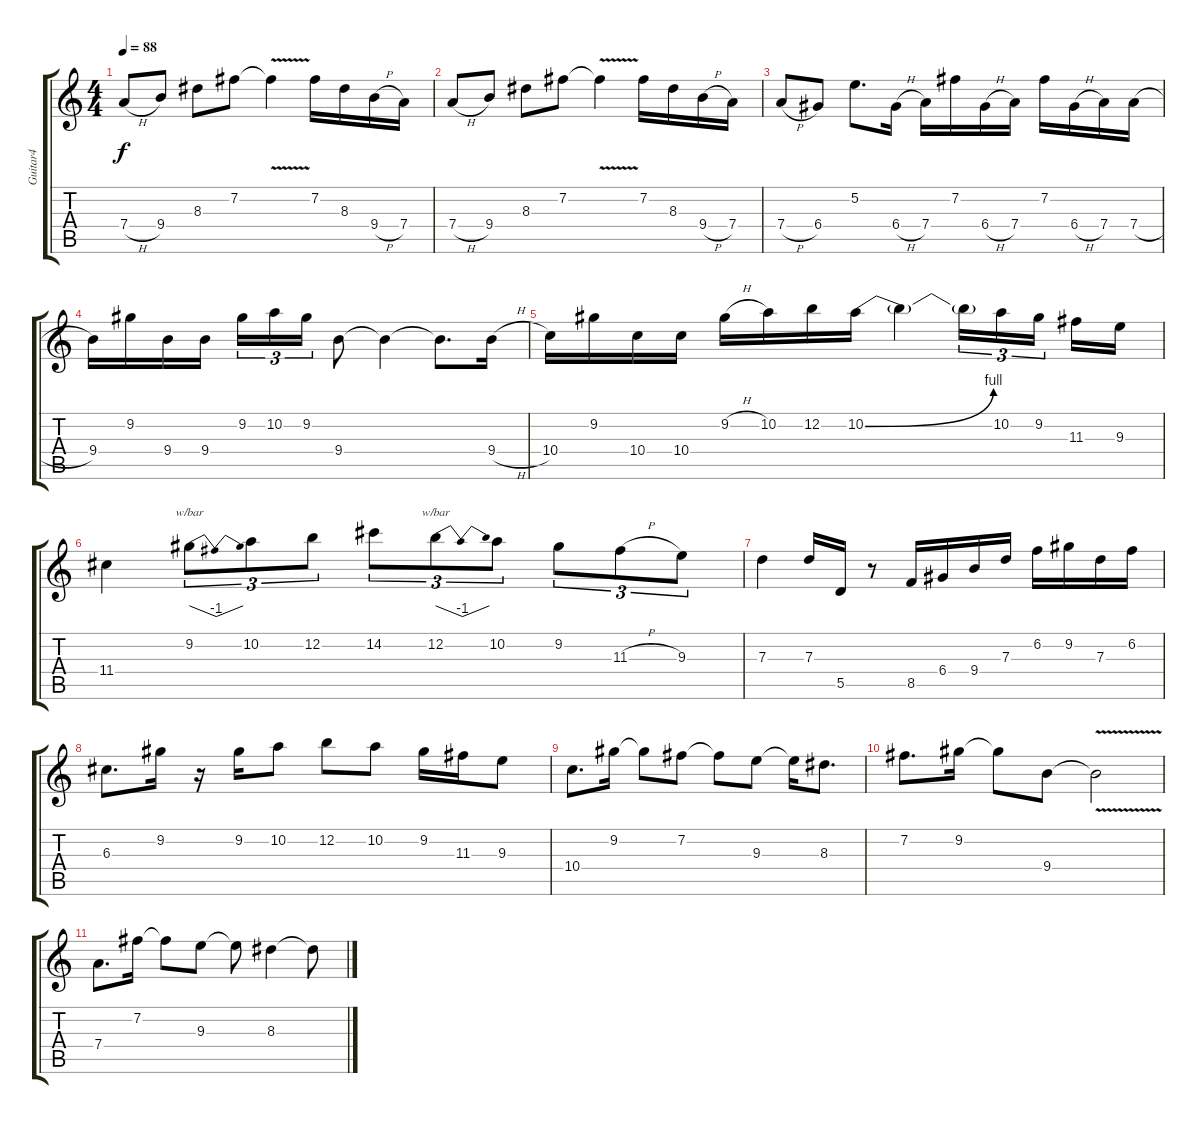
\track ("Guitar4" "Guitar4") {instrument distortionguitar}
\staff {score tabs}
\tuning (E4 B3 G3 D3 A2 E2) {hide}
\ts (4 4)
\tempo 88
\clef g2
\ks c
7.4{h}.8{dy f} 9.4.8 8.3.8 7.2.8 7.2{v t}.4 7.2.16 8.3.16 9.4{h}.16 7.4.16 |
7.4{h}.8 9.4.8 8.3.8 7.2.8 7.2{v t}.4 7.2.16 8.3.16 9.4{h}.16 7.4.16 |
7.4{h}.8 6.4.8 5.2.8{d} 6.4{h}.16 7.4.16 7.2.16 6.4{h}.16 7.4.16 7.2.16 6.4{h}.16 7.4.16 7.4{h}.16 |
9.4.16 9.2.16 9.4.16 9.4.16 9.2.16{tu (3 2)} 10.2.16{tu (3 2)} 9.2.16{tu (3 2)} 9.4.8 9.4{t}.4 9.4{t}.8{d} 9.4{h}.16 |
10.4.16 9.2.16 10.4.16 10.4.16 9.2{h}.16 10.2.16 12.2.16 10.2{be (bend 0 0 60 4)}.16 10.2{t}.4 10.2{t}.16{tu (3 2)} 10.2.16{tu (3 2)} 9.2.16{tu (3 2) beam splitsecondary} 11.3.16 9.3.16 |
11.4.4 9.2.8{tu (3 2) tbe (dip default 0 0 30 -4 60 0)} 10.2.8{tu (3 2)} 12.2.8{tu (3 2)} 14.2.8{tu (3 2)} 12.2.8{tu (3 2) tbe (dip default 0 0 30 -4 60 0)} 10.2.8{tu (3 2)} 9.2.8{tu (3 2)} 11.3{h}.8{tu (3 2)} 9.3.8{tu (3 2)} |
7.3.4 7.3.16 5.5.16 r.8 8.5.16 6.4.16 9.4.16 7.3.16 6.2.16 9.2.16 7.3.16 6.2.16 |
6.3.8{d} 9.2.16 r.16 9.2.16 10.2.8 12.2.8 10.2.8 9.2.16 11.3.16 9.3.8 |
10.4.8{d} 9.2.16 9.2{t}.8 7.2.8 7.2{t}.8 9.3.8 9.3{t}.16 8.3.8{d} |
7.2.8{d} 9.2.16 9.2{t}.8 9.4.8 9.4{v t}.2 |
7.4.8{d} 7.2.16 7.2{t}.8 9.3.8 9.3{t}.8 8.3.4 8.3{t}.8
